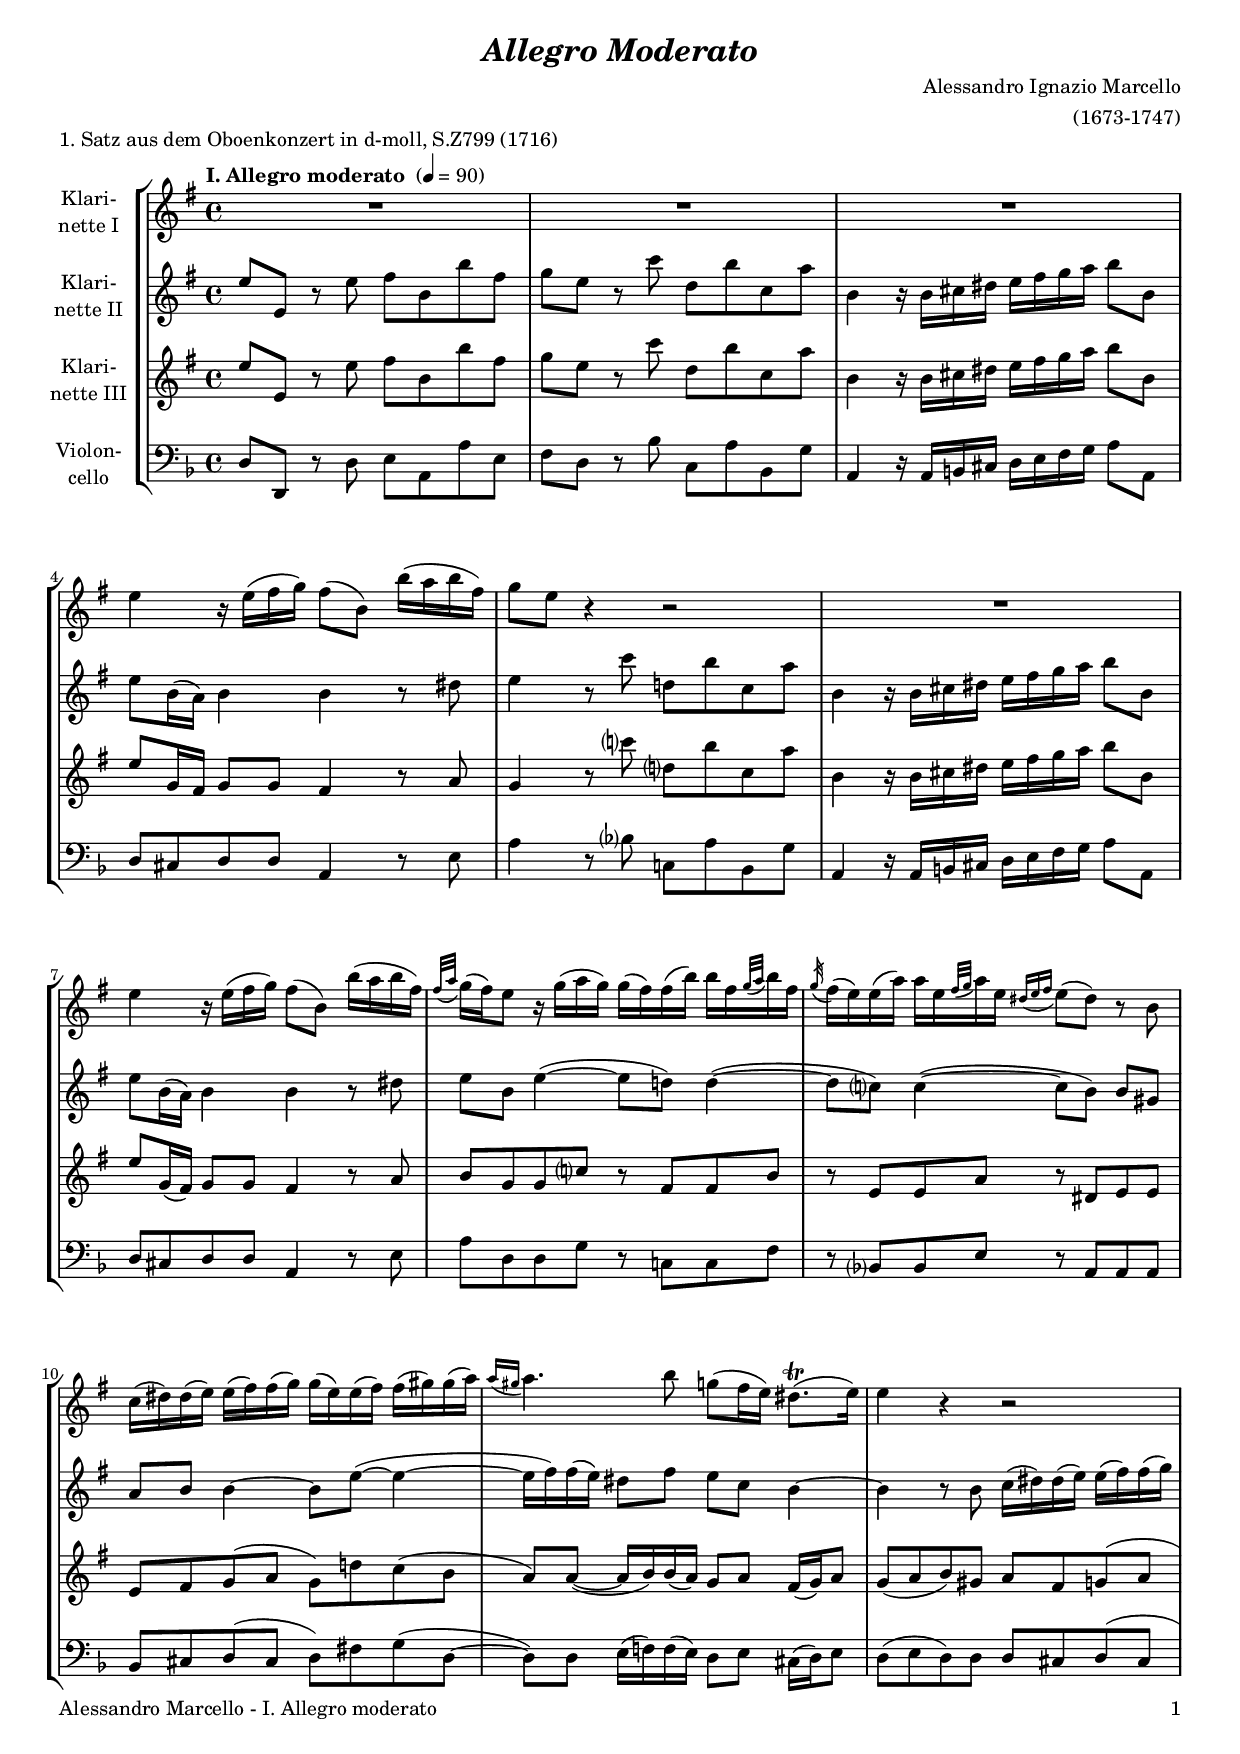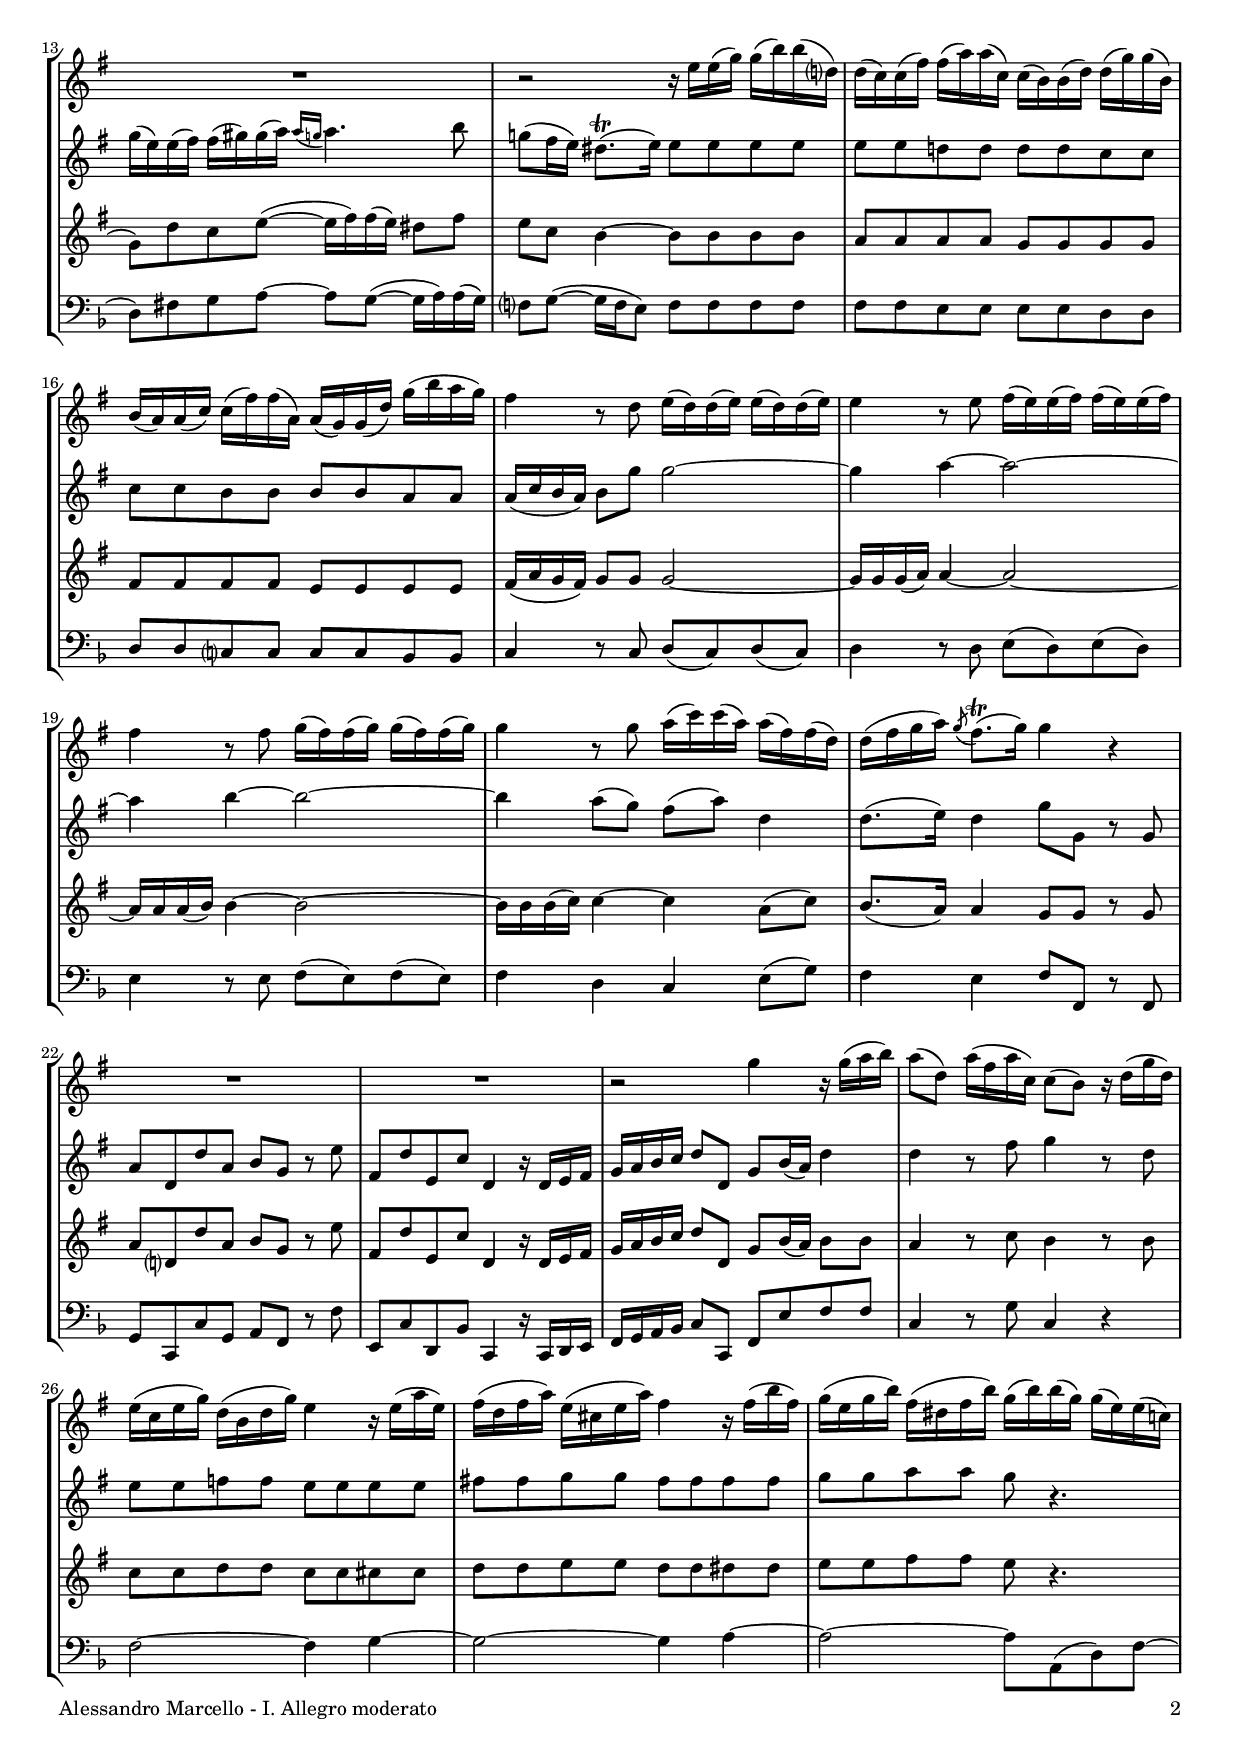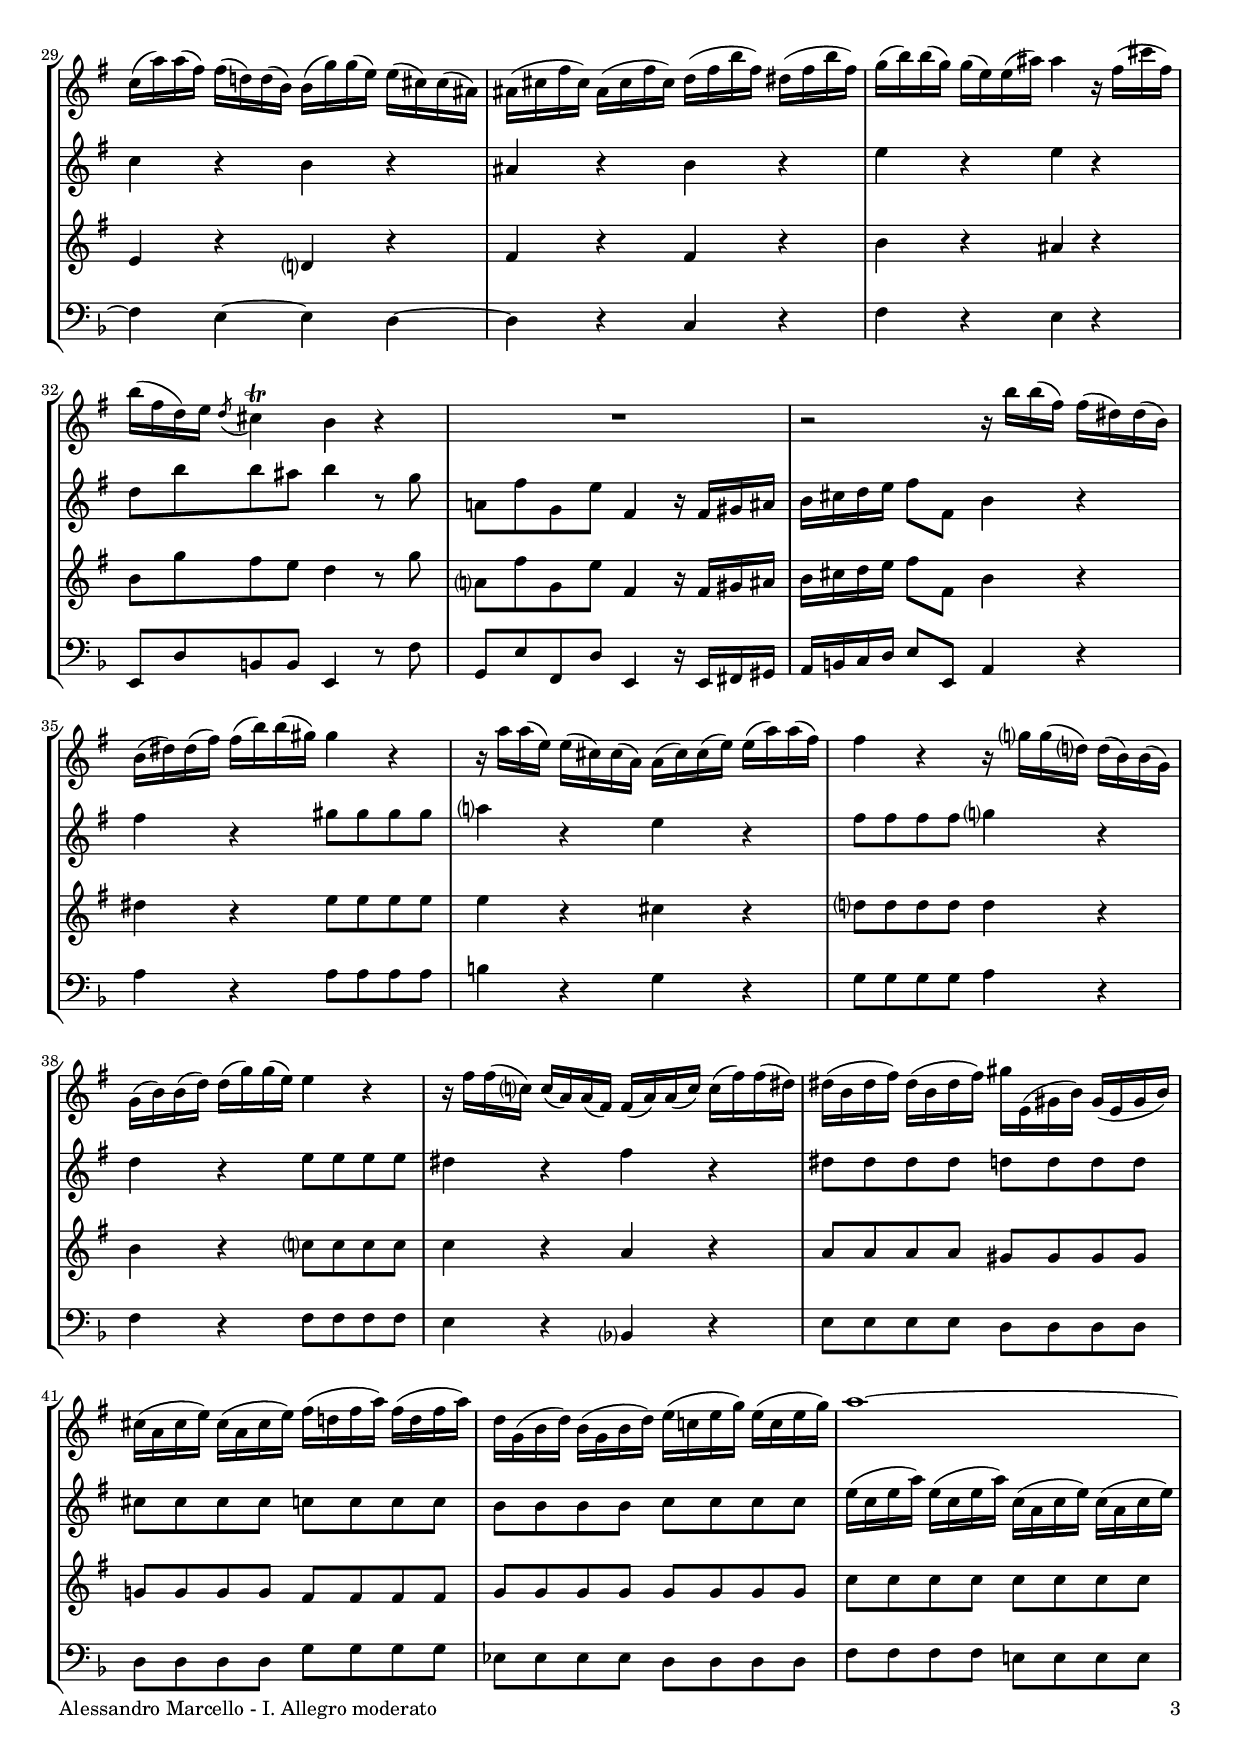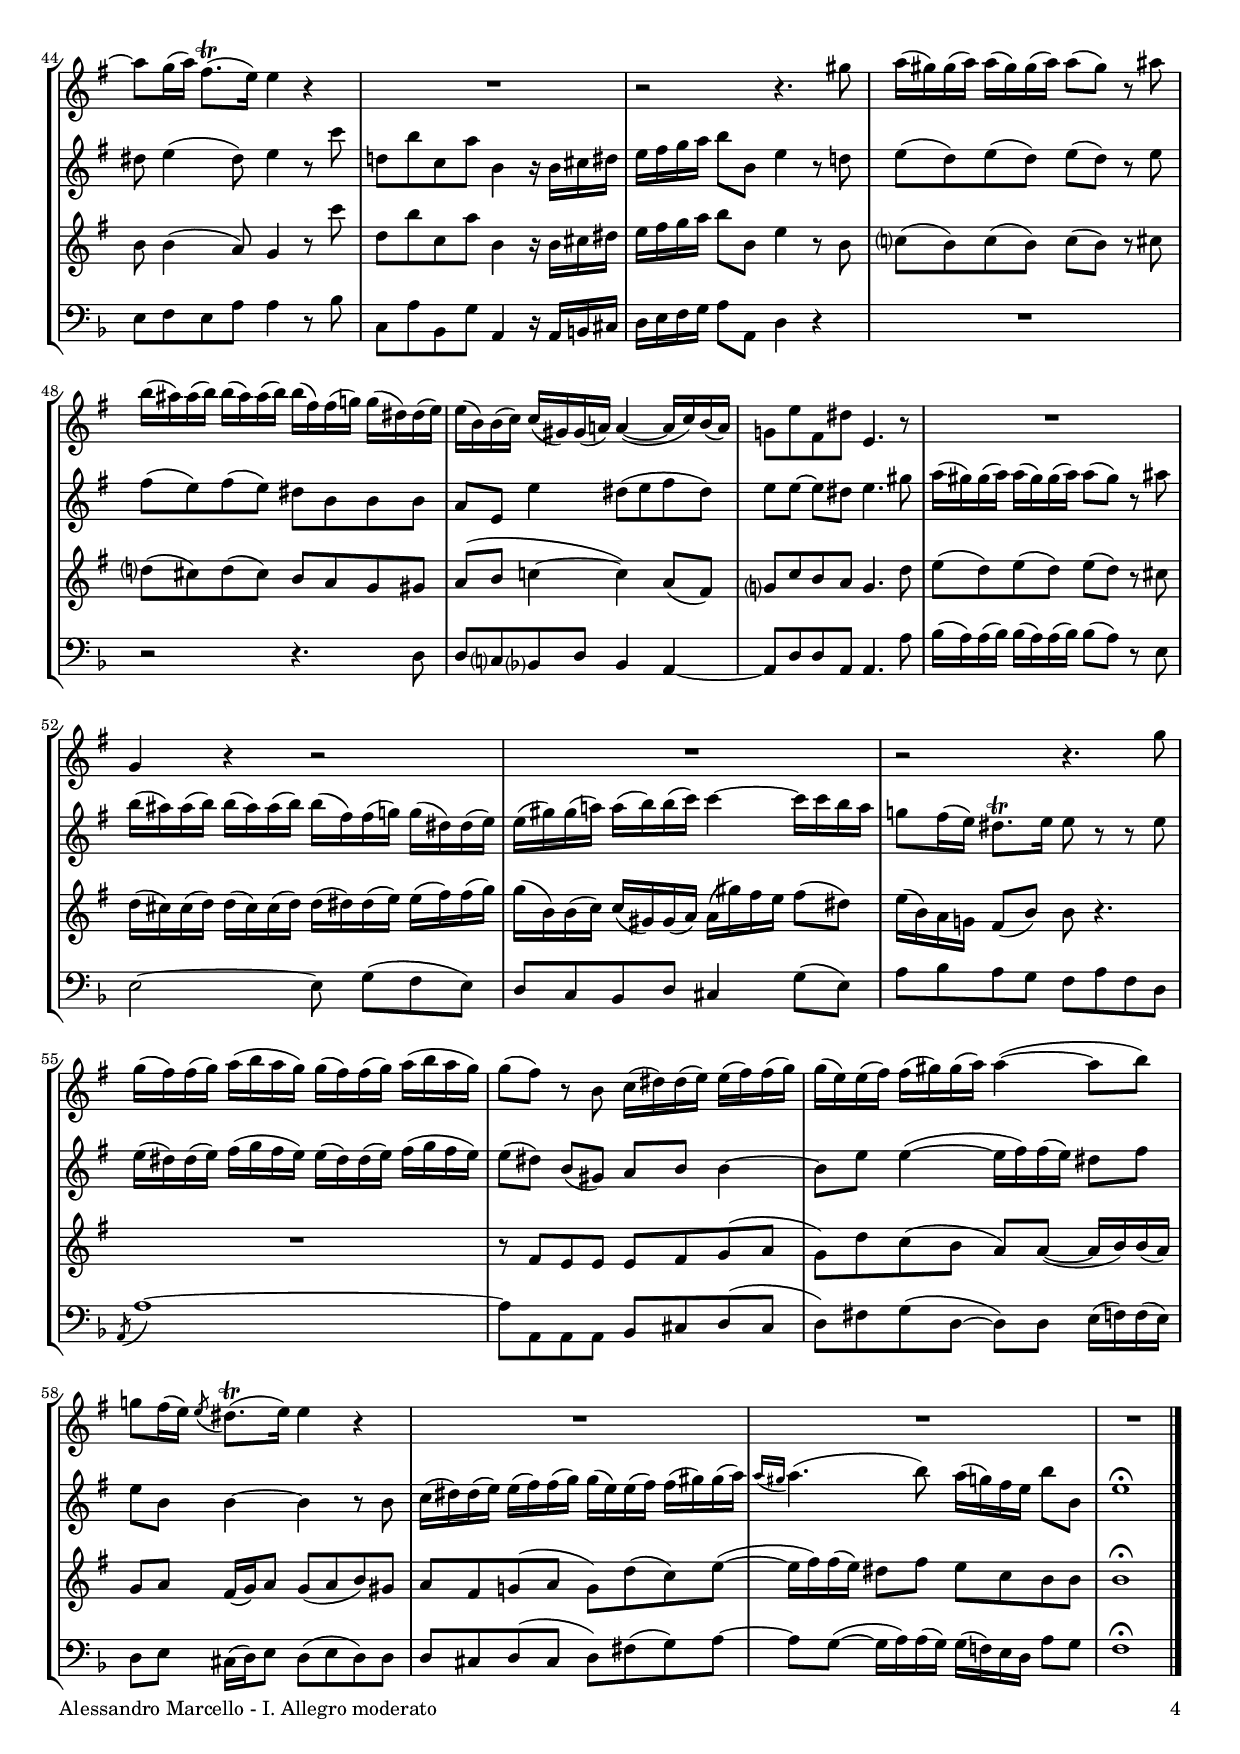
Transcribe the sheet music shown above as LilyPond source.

\version "2.18.2"
\include "deutsch.ly"
  
#(set-global-staff-size 17.25)

\header {
  title     = \markup \bold \italic "Allegro Moderato"
  composer  = "Alessandro Ignazio Marcello"
  arranger  = "(1673-1747)"
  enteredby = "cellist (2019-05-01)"
  piece     = "1. Satz aus dem Oboenkonzert in d-moll, S.Z799 (1716)"
}

voiceconsts = {
  \key d \minor
  \time 4/4
  \clef "treble"
%  \numericTimeSignature
  \compressFullBarRests
  % Set default beaming for all staves
% \set Timing.beamExceptions = #'()
% \set Timing.baseMoment     = #(ly:make-moment 1 4)
% \set Timing.beatStructure  = #'(1 1 1)
  \tempo "I. Allegro moderato " 4=90
}

micl = "clarinet"
mifl = "flute"
miob = "oboe"
mifh = "french horn"
misx = "tenor sax"
mist = "string ensemble 1"
miba = "cello"

va = \relative c'' {
  \voiceconsts

  R1*3
  d4 r16 d( e f) e8( a,) a'16( g a e)
  f8 d r4 r2
  R1
  d4 r16 d( e f) e8( a,) a'16( g a e)

  \appoggiatura { e32[ g] } f16( e) d8 r16 f( g f) f( e) e( a) a[ e \appoggiatura { f32[ g] } a16 e]
  \acciaccatura f32 e16( d) d( g) g[ d \appoggiatura { e32[ f] } g16 d] \appoggiatura { cis[ d e] } d8( cis) r a

  b16( cis) cis( d) d( e) e( f) f( d) d( e) e( fis) fis( g)
  \appoggiatura { g[ fis] } g4. a8 f( e16 d) cis8.(\trill d16)
  d4 r r2
  R1
  r2 r16 d d( f) f( a) a( c,?)

  c( b) b( e) e( g) g( b,) b( a) a( c) c( f) f( a,)
  a( g) g( b) b( e) e( g,) g( f) f( c') f( a g f)
  e4 r8 c d16( c) c( d) d( c) c( d)

  d4 r8 d e16( d) d( e) e( d) d( e)
  e4 r8 e f16( e) e( f) f( e) e( f)
  f4 r8 f g16( b) b( g) g( e) e( c)
  c( e f g) \acciaccatura f8 e8.(\trill f16) f4 r

  R1*2
  r2 f4 r16 f( g a)
  g8( c,) g'16( e g b,) b8( a) r16 c( f c)
  d( b d f) c( a c f) d4 r16 d( g d)

  e( c e g) d( h d g) e4 r16 e( a e)
  f( d f a) e( cis e a) f( a) a( f) f( d) d( b!)

  b( g') g( e) e( c!) c( a) a( f') f( d) d( h) h( gis)
  gis( h e h) gis( h e h) c( e a e) cis( e a e)

  f( a) a( f) f( d) d( gis) gis4 r16 e( h' e,)
  a( e c) d \acciaccatura c8 h4\trill a r
  R1
  r2 r16 a' a( e) e( cis) cis( a)

  a( cis) cis( e) e( a) a( fis) fis4 r
  r16 g g( d) d( h) h( g) g( h) h( d) d( g) g( e)
  e4 r r16 f? f( c?) c( a) a( f)

  f( a) a( c) c( f) f( d) d4 r
  r16 e e( b?) b( g) g( e) e( g) g( b) b( e) e( cis)
  cis( a cis e) cis( a cis e) fis d,( fis a) fis( d fis a)

  h( g h d) h( g h d) e( c! e g) e( c e g)
  c, f,( a c) a( f a c) d( b! d f) d( b d f)
  g1~
  g8 f16( g) e8.(\trill d16) d4 r
  R1

  r2 r4. fis8
  g16( fis) fis( g) g( fis) fis( g) g8( fis) r gis
  a16( gis) gis( a) a( gis) gis( a) a( e) e( f!) f( cis) cis( d)

  d( a) a( b) b( fis) fis( g!) g4(~ g16 b) a( g)
  f!8 d' e, cis' d,4. r8
  R1
  f4 r r2
  R1
  r2 r4. f'8

  f16( e) e( f) g( a g f) f( e) e( f) g( a g f)
  f8( e) r a, b16( cis) cis( d) d( e) e( f)
  f( d) d( e) e( fis) fis( g) g4(~ g8 a)

  f! e16( d) \acciaccatura d8 cis8.(\trill d16) d4 r
  R1*3 \bar "|."
}

vb = \relative c'' {
  \voiceconsts

  d8 d, r d' e a, a' e
  f d r b' c, a' b, g'
  a,4 r16 a h cis d e f g a8 a,
  d a16( g) a4 a r8 cis
  d4 r8 b' c,! a' b, g'

  a,4 r16 a h cis d e f g a8 a,
  d a16( g) a4 a r8 cis
  d a d4(~ d8 c!)  c4(~
  c8 b?) b4(~ b8 a) a[ fis]
  g a a4~ a8 d(~ d4~

  d16 e) e( d) cis8 e d b a4~
  a r8 a b16( cis) cis( d) d( e) e( f)
  f( d) d( e) e( fis) fis( g) \appoggiatura { g[ f] } g4. a8
  f!( e16 d) cis8.(\trill d16) d8 d d d

  d d c! c c c b b
  b b a a a a g g
  g16( b a g) a8 f' f2~
  f4 g~ g2~
  g4 a~ a2~
  a4 g8( f) e( g) c,4

  c8.( d16) c4 f8 f, r f
  g c, c' g a f r d'
  e, c' d, b' c,4 r16 c d e
  f g a b c8 c, f a16( g) c4
  c r8 e f4 r8 c

  d d es es d d d d
  e! e f f e e e e
  f f g g f r4.
  b,4 r a r
  gis r a r
  d r d r

  c8 a' a gis a4 r8 f
  g,! e' f, d' e,4 r16 e fis gis
  a h c d e8 e, a4 r
  e' r fis8 fis fis fis
  g?4 r d r

  e8 e e e f?4 r
  c r d8 d d d
  cis4 r e r
  cis8 cis cis cis c c c c
  h h h h b b b b
  a a a a b b b b

  d16( b d g) d( b d g) b,( g b d) b( g b d)
  cis8 d4( cis8) d4 r8 b'
  c,! a' b, g' a,4 r16 a h cis
  d e f g a8 a, d4 r8 c!

  d( c) d( c) d( c) r d
  e( d) e( d) cis a a a
  g d d'4 cis8( d e cis)
  d d~ d[ cis] d4. fis8

  g16( fis) fis( g) g( fis) fis( g) g8( fis) r gis
  a16( gis) gis( a) a( gis) gis( a) a( e) e( f!) f( cis) cis( d)

  d( fis) fis( g!) g( a) a( b) b4~ b16 b a g
  f!8 e16( d) cis8.\trill d16 d8 r r d
  d16( cis) cis( d) e( f e d) d( cis) cis( d) e( f e d)

  d8( cis) a[( fis)] g a a4~
  a8 d d4(~ d16 e) e( d) cis8 e
  d a a4~ a r8 a
  b16( cis) cis( d) d( e) e( f) f( d) d( e) e( fis) fis( g)

  \appoggiatura { g[ fis] } g4.( a8) g16( f) e d a'8 a,
  d1\fermata \bar "|."
}

vc = \relative c'' {
  \voiceconsts

  d8 d, r d' e a, a' e
  f d r b' c, a' b, g'
  a,4 r16 a h cis d e f g a8 a,
  d f,16 e f8 f e4 r8 g
  f4 r8 b'? c,? a' b, g'

  a,4 r16 a h cis d e f g a8 a,
  d f,16( e) f8 f e4 r8 g
  a f f b? r e, e a
  r d, d g r cis, d d
  d e f( g f) c'! b( a

  g) g(~ g16 a) a( g) f8 g e16( f) g8
  f( g a) fis g e f( g
  f) c' b d(~ d16 e) e( d) cis8 e
  d b a4~ a8 a a a

  g g g g f f f f
  e e e e d d d d
  e16( g f e) f8 f f2~
  f16 f f( g) g4~ g2~
  g16 g g( a) a4~ a2~
  a16 a a( b) b4~ b g8( b)

  a8.( g16) g4 f8 f r f
  g c,? c' g a f r d'
  e, c' d, b' c,4 r16 c d e
  f g a b c8 c, f a16( g) a8 a
  g4 r8 b a4 r8 a

  b b c c b b h h
  c c d d c c cis cis
  d d e e d r4.
  d,4 r c? r
  e r e r
  a r gis r

  a8 f' e d c4 r8 f
  g,? e' f, d' e,4 r16 e fis gis
  a h c d e8 e, a4 r
  cis r d8 d d d
  d4 r h r
  c?8 c c c c4 r

  a4 r b?8 b b b
  b4 r g r
  g8 g g g fis fis fis fis
  f! f f f e e e e
  f f f f f f f f
  b b b b b b b b

  a a4( g8) f4 r8 b'
  c, a' b, g' a,4 r16 a h cis
  d e f g a8 a, d4 r8 a
  b?( a) b( a) b( a) r h
  c?( h) c( h) a g f fis

  g( a b!4~ b) g8( e)
  f? b a g f4. c'8
  d( c) d( c) d( c) r h
  c16( h) h( c) c( h) h( c) c( cis) cis( d) d( e) e( f)

  f( a,) a( b) b( fis) fis( g) g( fis') e d e8( cis)
  d16( a) g f! e8( a) a r4.
  R1
  r8 e d d d e f( g
  f) c' b( a g) g(~ g16 a) a( g)

  f8 g e16( f) g8 f( g a) fis
  g e f!( g f) c'( b) d(~
  d16 e) e( d) cis8 e d b a a
  a1\fermata \bar "|."
}

vd = \relative c {
  \voiceconsts
  \clef "bass"

  d8 d, r d' e a, a' e
  f d r b' c, a' b, g'
  a,4 r16 a h cis d e f g a8 a,
  d cis d d a4 r8 e'
  a4 r8 b? c,! a' b, g'

  a,4 r16 a h cis d e f g a8 a,
  d cis d d a4 r8 e'
  a d, d g r c,! c f
  r b,? b  e r a, a a

  b cis d( cis d) fis g( d~
  d) d e16( f!) f( e) d8 e cis16( d) e8
  d( e d) d d cis d( cis
  d) fis g a~ a g(~ g16 a) a( g)

  f?8 g(~ g16 f e8) f f f f
  f f e e e e d d
  d d c? c c c b b
  c4 r8 c d( c) d( c)
  d4 r8 d e( d) e( d)

  e4 r8 e f( e) f( e)
  f4 d c e8( g)
  f4 e f8 f, r f
  g c, c' g a f r f'
  e, c' d, b' c,4 r16 c d e

  f g a b c8 c, f e' f f
  c4 r8 g' c,4 r

  f2~ f4 g~
  g2~ g4 a~
  a2~ a8 a,( d) f~
  f4 e~ e d~
  d r c r
  f r e r

  e,8 d' h h e,4 r8 f'
  g, e' f, d' e,4 r16 e fis gis
  a h c d e8 e, a4 r
  a' r a8 a a a
  h4 r g r
  g8 g g g a4 r

  f r f8 f f f
  e4 r b? r
  e8 e e e d d d d
  d d d d g g g g
  es es es es d d d d
  f f f f e! e e e

  e f e a a4 r8 b
  c, a' b, g' a,4 r16 a h cis
  d e f g a8 a, d4 r
  R1
  r2 r4. d8
  d c? b? d b4 a~

  a8 d d a a4. a'8
  b16( a) a( b) b( a) a( b) b8( a) r e
  e2~ e8 g[( f e)]
  d c b d cis4 g'8( e)
  a b a g f a f d
  \acciaccatura a a'1~

  a8 a, a a b cis d( cis
  d) fis g( d~ d) d e16( f!) f( e)
  d8 e cis16( d) e8 d( e d) d
  d cis d( cis d) fis( g) a~

  a g(~ g16 a) a( g) g( f!) e d a'8 g
  f1\fermata \bar "|."
}


music = \new StaffGroup <<
      \new Staff {
	\set Staff.midiInstrument = \micl
	\set Staff.instrumentName = \markup \center-column { "Klari-" "nette I" }
	\transpose d e { \va }
      }

      \new Staff {
	\set Staff.midiInstrument = \micl
	\set Staff.instrumentName = \markup \center-column { "Klari-" "nette II" }
	\transpose d e { \vb }
      }

      \new Staff {
	\set Staff.midiInstrument = \micl
	\set Staff.instrumentName = \markup \center-column { "Klari-" "nette III" }
	\transpose d e { \vc }
      }

      \new Staff {
	\set Staff.midiInstrument = \miba
	\set Staff.instrumentName = \markup \center-column { "Violon-" "cello" }
	\transpose d d { \vd }
      }
>>

\book {
  \paper {
    print-page-number = ##t
    print-first-page-number = ##t
    oddHeaderMarkup = \markup \null
    evenHeaderMarkup = \markup \null
    oddFooterMarkup = \markup {
      \fill-line {
        \on-the-fly #print-page-number-check-first
        "Alessandro Marcello - I. Allegro moderato" \fromproperty #'page:page-number-string
      }
    }
    evenFooterMarkup = \oddFooterMarkup
  }  \score {
    \music
    \layout {}
  }

  \score {
    \unfoldRepeats \music

    \midi {
      \context {
        \Score
      }
    }
  }
}
